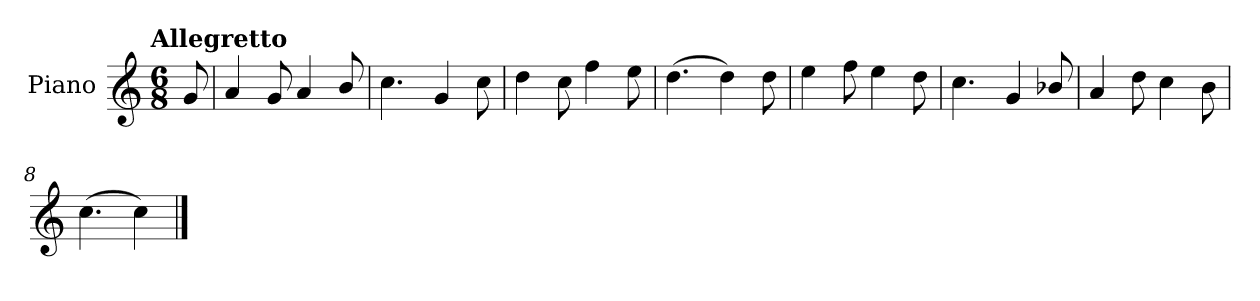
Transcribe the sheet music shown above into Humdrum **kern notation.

**kern
*part1
*staff1
*I"Piano
*I'Pno.
*clefG2
*k[]
!!LO:TX:omd:t=Allegretto
*M6/8
*MM116
=
8g/
=1
4a/
8g/
4a/
8b/
=2
4.cc\
4g/
8cc\
=3
4dd\
8cc\
4ff\
8ee\
=4
(>4.dd\
4dd\)
8dd\
!!LO:LB:g=z
=5
4ee\
8ff\
4ee\
8dd\
=6
4.cc\
4g/
8b-X/
=7
4a/
8dd\
4cc\
8b\
=8
(>4.cc\
4cc\)
==
*-
